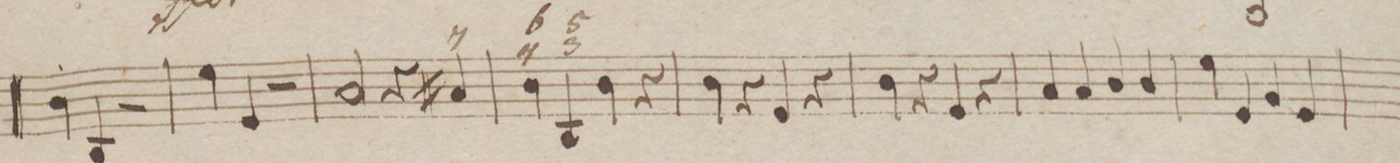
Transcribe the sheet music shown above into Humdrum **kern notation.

**kern	**fba	**dynam
*I"Organ.	*	*
*clefF4	*	*
*k[f#]	*	*
*met(c|)	*	*
*M4/4	*	*
4D\	.	.
4DD/	.	.
2r	.	.
=151	=151	=151
4G\	.	.
4GG/	.	.
2r	.	.
=152	=152	=152
2C/	.	.
4r	.	.
4C#X/	7	.
=153	=153	=153
4D\	6 4	.
4DD/	5 3	.
4D\	.	.
4r	.	.
=154	=154	=154
4D\	.	.
4r	.	.
4GG/	.	.
4r	.	.
=155	=155	=155
4D\	.	.
4r	.	.
4GG/	.	.
4r	.	.
=156	=156	=156
4C/	.	.
4C/	.	.
4D/	.	.
4D/	.	.
=157	=157	=157
4G\	.	.
4GG/	.	.
4BB/	.	.
4GG/	.	.
=158	=158	=158
*-	*-	*-
